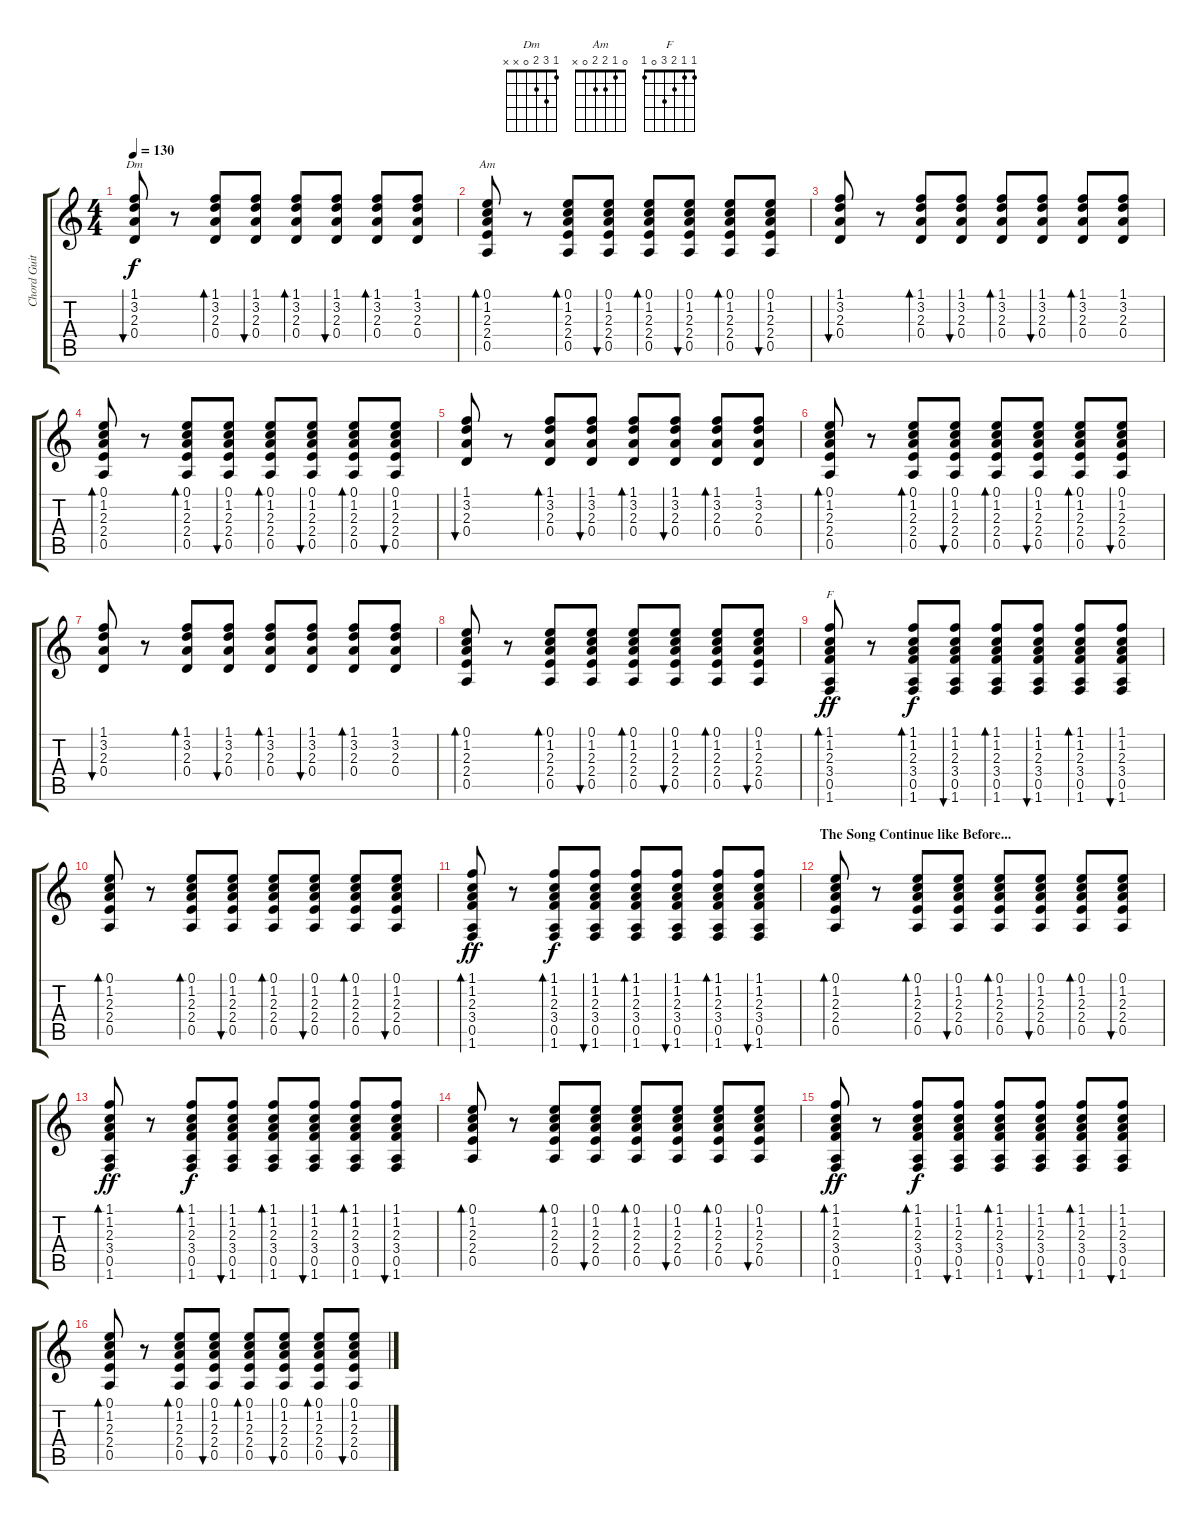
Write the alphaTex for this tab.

\track ("Chord Guitar" "Chord Guit") {instrument acousticguitarsteel}
\staff {score tabs}
\tuning (E4 B3 G3 D3 A2 E2) {hide}
\chord ("Dm" 1 3 2 0 x x)
\chord ("Am" 0 1 2 2 0 x)
\chord ("F" 1 1 2 3 0 1)
\ts (4 4)
\tempo 130
\clef g2
\ks c
(1.1 3.2 2.3 0.4).8{bu 60 ch "Dm" dy f volume 9} r.8 (1.1 3.2 2.3 0.4).8{bd 60} (1.1 3.2 2.3 0.4).8{bu 60} (1.1 3.2 2.3 0.4).8{bd 60} (1.1 3.2 2.3 0.4).8{bu 60} (1.1 3.2 2.3 0.4).8{bd 60} (1.1 3.2 2.3 0.4).8 |
(0.1 1.2 2.3 2.4 0.5).8{bd 60 ch "Am"} r.8 (0.1 1.2 2.3 2.4 0.5).8{bd 60} (0.1 1.2 2.3 2.4 0.5).8{bu 60} (0.1 1.2 2.3 2.4 0.5).8{bd 60} (0.1 1.2 2.3 2.4 0.5).8{bu 60} (0.1 1.2 2.3 2.4 0.5).8{bd 60} (0.1 1.2 2.3 2.4 0.5).8{bu 60} |
(1.1 3.2 2.3 0.4).8{bu 60} r.8 (1.1 3.2 2.3 0.4).8{bd 60} (1.1 3.2 2.3 0.4).8{bu 60} (1.1 3.2 2.3 0.4).8{bd 60} (1.1 3.2 2.3 0.4).8{bu 60} (1.1 3.2 2.3 0.4).8{bd 60} (1.1 3.2 2.3 0.4).8 |
(0.1 1.2 2.3 2.4 0.5).8{bd 60} r.8 (0.1 1.2 2.3 2.4 0.5).8{bd 60} (0.1 1.2 2.3 2.4 0.5).8{bu 60} (0.1 1.2 2.3 2.4 0.5).8{bd 60} (0.1 1.2 2.3 2.4 0.5).8{bu 60} (0.1 1.2 2.3 2.4 0.5).8{bd 60} (0.1 1.2 2.3 2.4 0.5).8{bu 60} |
(1.1 3.2 2.3 0.4).8{bu 60} r.8 (1.1 3.2 2.3 0.4).8{bd 60} (1.1 3.2 2.3 0.4).8{bu 60} (1.1 3.2 2.3 0.4).8{bd 60} (1.1 3.2 2.3 0.4).8{bu 60} (1.1 3.2 2.3 0.4).8{bd 60} (1.1 3.2 2.3 0.4).8 |
(0.1 1.2 2.3 2.4 0.5).8{bd 60} r.8 (0.1 1.2 2.3 2.4 0.5).8{bd 60} (0.1 1.2 2.3 2.4 0.5).8{bu 60} (0.1 1.2 2.3 2.4 0.5).8{bd 60} (0.1 1.2 2.3 2.4 0.5).8{bu 60} (0.1 1.2 2.3 2.4 0.5).8{bd 60} (0.1 1.2 2.3 2.4 0.5).8{bu 60} |
(1.1 3.2 2.3 0.4).8{bu 60} r.8 (1.1 3.2 2.3 0.4).8{bd 60} (1.1 3.2 2.3 0.4).8{bu 60} (1.1 3.2 2.3 0.4).8{bd 60} (1.1 3.2 2.3 0.4).8{bu 60} (1.1 3.2 2.3 0.4).8{bd 60} (1.1 3.2 2.3 0.4).8 |
(0.1 1.2 2.3 2.4 0.5).8{bd 60} r.8 (0.1 1.2 2.3 2.4 0.5).8{bd 60} (0.1 1.2 2.3 2.4 0.5).8{bu 60} (0.1 1.2 2.3 2.4 0.5).8{bd 60} (0.1 1.2 2.3 2.4 0.5).8{bu 60} (0.1 1.2 2.3 2.4 0.5).8{bd 60} (0.1 1.2 2.3 2.4 0.5).8{bu 60} |
(1.1 1.2 2.3 3.4 0.5 1.6).8{bd 60 ch "F" dy ff} r.8 (1.1 1.2 2.3 3.4 0.5 1.6).8{bd 60 dy f} (1.1 1.2 2.3 3.4 0.5 1.6).8{bu 60} (1.1 1.2 2.3 3.4 0.5 1.6).8{bd 60} (1.1 1.2 2.3 3.4 0.5 1.6).8{bu 60} (1.1 1.2 2.3 3.4 0.5 1.6).8{bd 60} (1.1 1.2 2.3 3.4 0.5 1.6).8{bu 60} |
(0.1 1.2 2.3 2.4 0.5).8{bd 60} r.8 (0.1 1.2 2.3 2.4 0.5).8{bd 60} (0.1 1.2 2.3 2.4 0.5).8{bu 60} (0.1 1.2 2.3 2.4 0.5).8{bd 60} (0.1 1.2 2.3 2.4 0.5).8{bu 60} (0.1 1.2 2.3 2.4 0.5).8{bd 60} (0.1 1.2 2.3 2.4 0.5).8{bu 60} |
(1.1 1.2 2.3 3.4 0.5 1.6).8{bd 60 dy ff} r.8 (1.1 1.2 2.3 3.4 0.5 1.6).8{bd 60 dy f} (1.1 1.2 2.3 3.4 0.5 1.6).8{bu 60} (1.1 1.2 2.3 3.4 0.5 1.6).8{bd 60} (1.1 1.2 2.3 3.4 0.5 1.6).8{bu 60} (1.1 1.2 2.3 3.4 0.5 1.6).8{bd 60} (1.1 1.2 2.3 3.4 0.5 1.6).8{bu 60} |
\section ("" "The Song Continue like Before...")
(0.1 1.2 2.3 2.4 0.5).8{bd 60} r.8 (0.1 1.2 2.3 2.4 0.5).8{bd 60} (0.1 1.2 2.3 2.4 0.5).8{bu 60} (0.1 1.2 2.3 2.4 0.5).8{bd 60} (0.1 1.2 2.3 2.4 0.5).8{bu 60} (0.1 1.2 2.3 2.4 0.5).8{bd 60} (0.1 1.2 2.3 2.4 0.5).8{bu 60} |
(1.1 1.2 2.3 3.4 0.5 1.6).8{bd 60 dy ff} r.8 (1.1 1.2 2.3 3.4 0.5 1.6).8{bd 60 dy f} (1.1 1.2 2.3 3.4 0.5 1.6).8{bu 60} (1.1 1.2 2.3 3.4 0.5 1.6).8{bd 60} (1.1 1.2 2.3 3.4 0.5 1.6).8{bu 60} (1.1 1.2 2.3 3.4 0.5 1.6).8{bd 60} (1.1 1.2 2.3 3.4 0.5 1.6).8{bu 60} |
(0.1 1.2 2.3 2.4 0.5).8{bd 60} r.8 (0.1 1.2 2.3 2.4 0.5).8{bd 60} (0.1 1.2 2.3 2.4 0.5).8{bu 60} (0.1 1.2 2.3 2.4 0.5).8{bd 60} (0.1 1.2 2.3 2.4 0.5).8{bu 60} (0.1 1.2 2.3 2.4 0.5).8{bd 60} (0.1 1.2 2.3 2.4 0.5).8{bu 60} |
(1.1 1.2 2.3 3.4 0.5 1.6).8{bd 60 dy ff} r.8 (1.1 1.2 2.3 3.4 0.5 1.6).8{bd 60 dy f} (1.1 1.2 2.3 3.4 0.5 1.6).8{bu 60} (1.1 1.2 2.3 3.4 0.5 1.6).8{bd 60} (1.1 1.2 2.3 3.4 0.5 1.6).8{bu 60} (1.1 1.2 2.3 3.4 0.5 1.6).8{bd 60} (1.1 1.2 2.3 3.4 0.5 1.6).8{bu 60} |
(0.1 1.2 2.3 2.4 0.5).8{bd 60} r.8 (0.1 1.2 2.3 2.4 0.5).8{bd 60} (0.1 1.2 2.3 2.4 0.5).8{bu 60} (0.1 1.2 2.3 2.4 0.5).8{bd 60} (0.1 1.2 2.3 2.4 0.5).8{bu 60} (0.1 1.2 2.3 2.4 0.5).8{bd 60} (0.1 1.2 2.3 2.4 0.5).8{bu 60}
